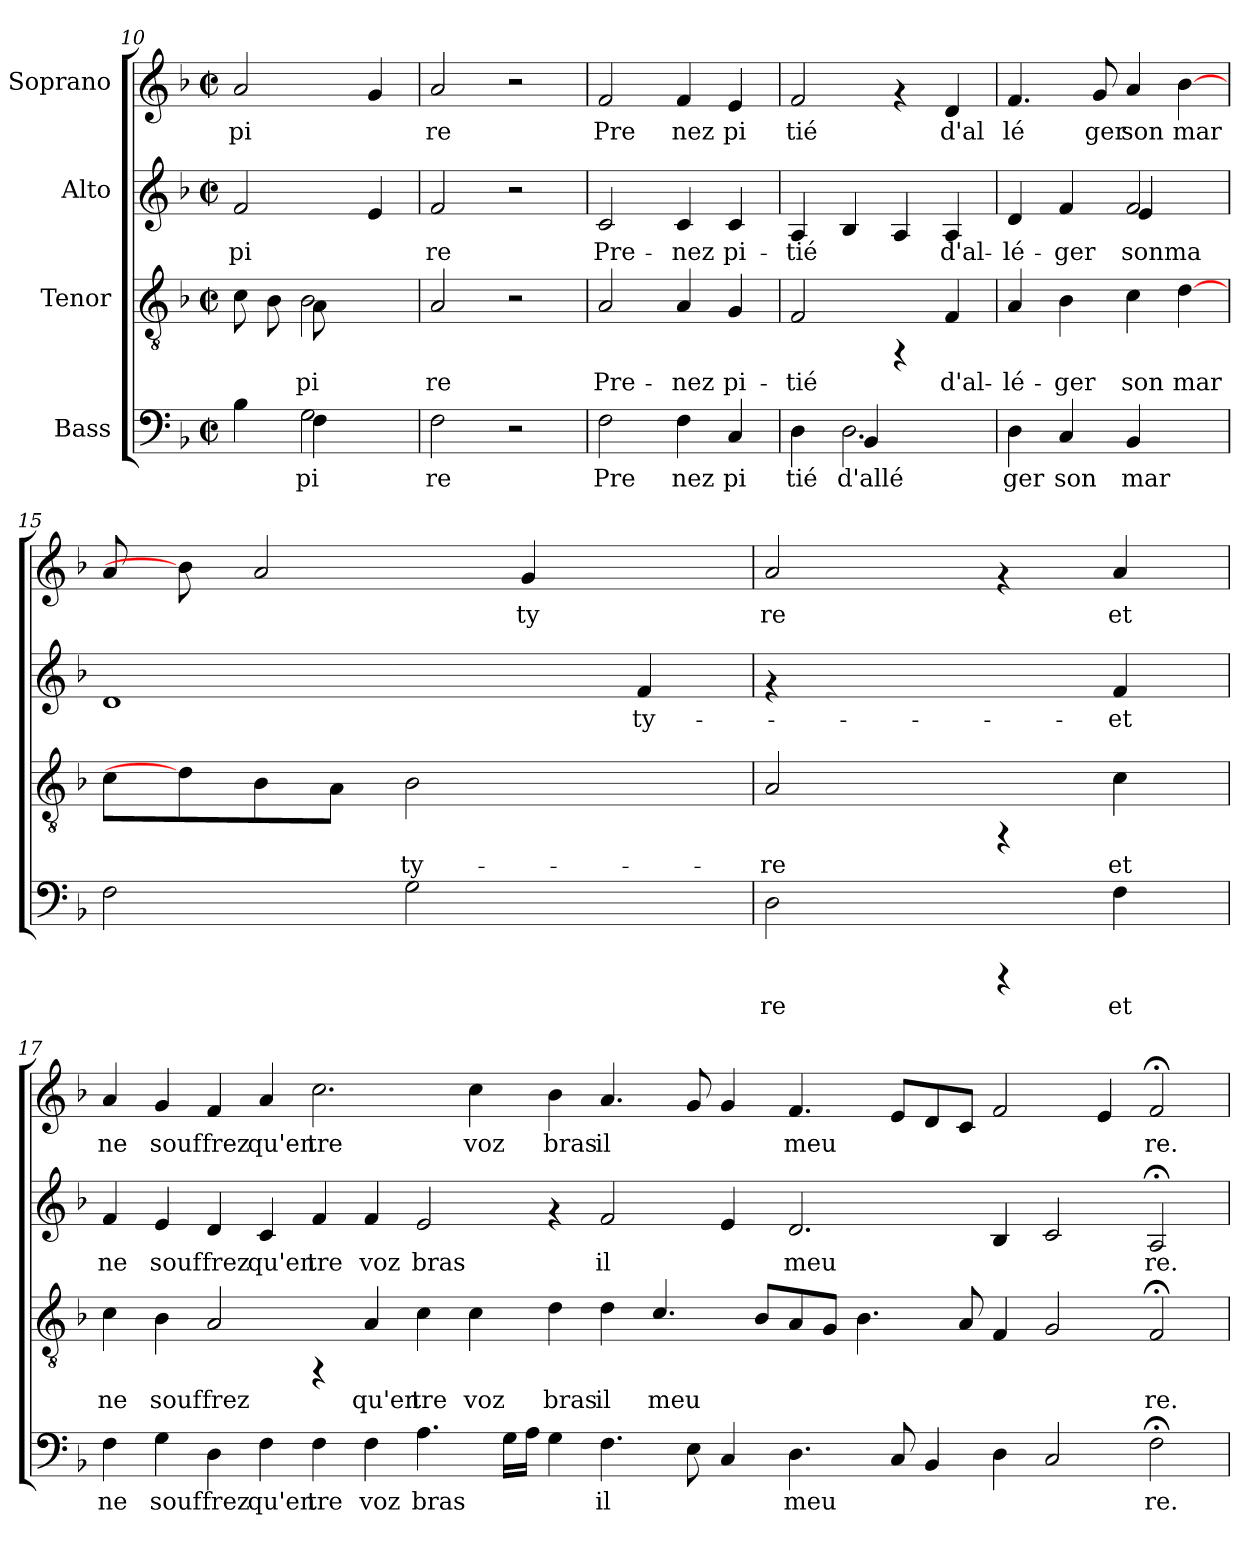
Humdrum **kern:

**kern	**text	**kern	**text	**kern	**text	**kern	**text
*part4	*part4	*part3	*part3	*part2	*part2	*part1	*part1
*staff4	*staff4	*staff3	*staff3	*staff2	*staff2	*staff1	*staff1
*I"Bass	*	*I"Tenor	*	*I"Alto	*	*I"Soprano	*
*clefF4	*	*clefGv2	*	*clefG2	*	*clefG2	*
*k[b-]	*	*k[b-]	*	*k[b-]	*	*k[b-]	*
*F:	*	*F:	*	*F:	*	*F:	*
*M2/2	*	*M2/2	*	*M2/2	*	*M2/2	*
*met(c|)	*	*met(c|)	*	*met(c|)	*	*met(c|)	*
=10	=10	=10	=10	=10	=10	=10	=10
!	!LO:LY:b:cj	!	!LO:LY:b:cj	!	!LO:LY:b:cj	!	!LO:LY:b:cj
*^	*	*^	*	*	*	*	*
4B-\	4ryy	.	8c\L	4ryy	.	2f/	-pi-	2a/	pi
!	!	!	!	!	!LO:LY:b:cj	!	!	!	!
.	.	.	8B-\	.	.	.	.	.	.
!	!	!LO:LY:b:cj	!	!	!LO:LY:b:cj	!	!	!	!
2G\	4F\	pi	2B-\	8A\	pi	.	.	.	.
.	.	.	.	4.ryy	.	.	.	.	.
!	!	!	!	!	!	!	!LO:LY:b:cj	!	!LO:LY:b:cj
.	4ryy	.	.	.	.	4e/	--	4g/	.
*	*	*	*v	*v	*	*	*	*	*
=11	=11	=11	=11	=11	=11	=11	=11	=11
!	!	!LO:LY:b:cj	!	!LO:LY:b:cj	!	!LO:LY:b:cj	!	!LO:LY:b:cj
*v	*v	*	*	*	*	*	*	*
2F\	re	2A/	re	2f/	-re	2a/	re
2r	.	2r	.	2r	.	2r	.
!!LO:PB:g=z
=12	=12	=12	=12	=12	=12	=12	=12
!	!LO:LY:b:cj	!	!LO:LY:b:cj	!	!LO:LY:b:cj	!	!LO:LY:b:cj
2F\	Pre	2A/	Pre-	2c/	Pre-	2f/	Pre
!	!LO:LY:b:cj	!	!LO:LY:b:cj	!	!LO:LY:b:cj	!	!LO:LY:b:cj
4F\	nez	4A/	-nez	4c/	-nez	4f/	nez
!	!LO:LY:b:cj	!	!LO:LY:b:cj	!	!LO:LY:b:cj	!	!LO:LY:b:cj
4C/	pi	4G/	pi-	4c/	pi-	4e/	pi
=13	=13	=13	=13	=13	=13	=13	=13
!	!LO:LY:b:cj	!	!LO:LY:b:cj	!	!LO:LY:b:cj	!	!LO:LY:b:cj
*^	*	*	*	*	*	*	*
4D\	4ryy	tié	2F/	-tié	4A/	-tié	2f/	tié
!	!	!LO:LY:b:cj	!	!	!	!LO:LY:b:cj	!	!
2.D\	4BB-/	d'allé	.	.	4B-/	.	.	.
!	!	!	!	!	!	!LO:LY:b:cj	!	!
.	2ryy	.	4rFF	.	4A/	.	4rf	.
!	!	!	!	!LO:LY:b:cj	!	!LO:LY:b:cj	!	!LO:LY:b:cj
.	.	.	4F/	d'al-	4A/	d'al-	4d/	d'al
*v	*v	*	*	*	*	*	*	*
=14	=14	=14	=14	=14	=14	=14	=14
!	!LO:LY:b:cj	!	!LO:LY:b:cj	!	!LO:LY:b:cj	!	!LO:LY:b:cj
*	*	*	*	*^	*	*	*
4D\	ger	4A/	-lé-	4d/	2ryy	-lé-	4.f/	lé
!	!LO:LY:b:cj	!	!LO:LY:b:cj	!	!	!LO:LY:b:cj	!	!
4C/	son	4B-\	-ger	4f/	.	-ger	.	.
!	!	!	!	!	!	!	!	!LO:LY:b:cj
.	.	.	.	.	.	.	8g/	ger
!	!LO:LY:b:cj	!	!LO:LY:b:cj	!	!	!LO:LY:b:cj	!	!LO:LY:b:cj
4BB-/	mar	4c\	son	2f/	4e/	sonma	4a/	son
!	!	!	!LO:LY:b:cj	!	!	!	!	!LO:LY:b:cj
4ryy	.	[4d\	mar-	.	4ryy	.	[4b-\	mar
=15	=15	=15	=15	=15	=15	=15	=15	=15
!	!	!	!LO:LY:b:cj	!	!	!	!	!LO:LY:b:cj
*	*	*	*	*v	*v	*	*	*
2F\	.	8c\L	--	1d	.	8a/	.
.	.	8d\]	.	.	.	8b-\]	.
!	!	!	!LO:LY:b:cj	!	!	!	!LO:LY:b:cj
.	.	8B-\	--	.	.	2a/	.
!	!	!	!LO:LY:b:cj	!	!	!	!
.	.	8A\J	--	.	.	.	.
!	!LO:LY:b:cj	!	!LO:LY:b:cj	!	!	!	!
2G\	.	2B-\	-ty-	.	.	.	.
!	!	!	!	!	!	!	!LO:LY:b:cj
.	.	.	.	.	.	4g/	ty
!	!	!	!	!	!LO:LY:b:cj	!	!
4ryy	.	4ryy	.	4f/	ty-	4ryy	.
=16	=16	=16	=16	=16	=16	=16	=16
!	!LO:LY:b:cj	!	!LO:LY:b:cj	!	!	!	!LO:LY:b:cj
2D\	re	2A/	-re	4rf	.	2a/	re
.	.	.	.	2ryy	.	.	.
4rCCC	.	4rFF	.	.	.	4rf	.
!	!LO:LY:b:cj	!	!LO:LY:b:cj	!	!LO:LY:b:cj	!	!LO:LY:b:cj
4F\	et	4c\	et	4f/	-et	4a/	et
!!LO:LB:g=z
=17	=17	=17	=17	=17	=17	=17	=17
!	!LO:LY:b:cj	!	!LO:LY:b:cj	!	!LO:LY:b:cj	!	!LO:LY:b:cj
4F\	ne	4c\	ne	4f/	ne	4a/	ne
!	!LO:LY:b:cj	!	!LO:LY:b:cj	!	!LO:LY:b:cj	!	!LO:LY:b:cj
4G\	souf	4B-\	souf	4e/	souf	4g/	souf
!	!LO:LY:b:cj	!	!LO:LY:b:cj	!	!LO:LY:b:cj	!	!LO:LY:b:cj
4D\	frez	2A/	frez	4d/	frez	4f/	frez
!	!LO:LY:b:cj	!	!	!	!LO:LY:b:cj	!	!LO:LY:b:cj
4F\	qu'en	.	.	4c/	qu'en	4a/	qu'en
!	!LO:LY:b:cj	!	!	!	!LO:LY:b:cj	!	!LO:LY:b:cj
4F\	tre	4rFF	.	4f/	tre	2.cc\	tre
!	!LO:LY:b:cj	!	!LO:LY:b:cj	!	!LO:LY:b:cj	!	!
4F\	voz	4A/	qu'en	4f/	voz	.	.
!	!LO:LY:b:cj	!	!LO:LY:b:cj	!	!LO:LY:b:cj	!	!
4.A\	bras	4c\	tre	2e/	bras	.	.
!	!	!	!LO:LY:b:cj	!	!	!	!LO:LY:b:cj
.	.	4c\	voz	.	.	4cc\	voz
!	!LO:LY:b:cj	!	!	!	!	!	!
16G\L	.	.	.	.	.	.	.
!	!LO:LY:b:cj	!	!	!	!	!	!
16A\J	.	.	.	.	.	.	.
!	!LO:LY:b:cj	!	!LO:LY:b:cj	!	!	!	!LO:LY:b:cj
4G\	.	4d\	bras	4rf	.	4b-\	bras
!	!LO:LY:b:cj	!	!LO:LY:b:cj	!	!LO:LY:b:cj	!	!LO:LY:b:cj
4.F\	il	4d\	il	2f/	il	4.a/	il
!	!	!	!LO:LY:b:cj	!	!	!	!
.	.	4.c/	meu	.	.	.	.
!	!LO:LY:b:cj	!	!	!	!	!	!LO:LY:b:cj
8E\	.	.	.	.	.	8g/	.
!	!LO:LY:b:cj	!	!	!	!LO:LY:b:cj	!	!LO:LY:b:cj
4C/	.	.	.	4e/	.	4g/	.
!	!	!	!LO:LY:b:cj	!	!	!	!
.	.	8B-/L	.	.	.	.	.
!	!LO:LY:b:cj	!	!LO:LY:b:cj	!	!LO:LY:b:cj	!	!LO:LY:b:cj
4.D\	meu	8A/	.	2.d/	meu	4.f/	meu
!	!	!	!LO:LY:b:cj	!	!	!	!
.	.	8G/J	.	.	.	.	.
!	!	!	!LO:LY:b:cj	!	!	!	!
.	.	4.B-\	.	.	.	.	.
!	!LO:LY:b:cj	!	!	!	!	!	!LO:LY:b:cj
8C/	.	.	.	.	.	8e/L	.
!	!LO:LY:b:cj	!	!	!	!	!	!LO:LY:b:cj
4BB-/	.	.	.	.	.	8d/	.
!	!	!	!LO:LY:b:cj	!	!	!	!LO:LY:b:cj
.	.	8A/	.	.	.	8c/J	.
!	!LO:LY:b:cj	!	!LO:LY:b:cj	!	!LO:LY:b:cj	!	!LO:LY:b:cj
4D\	.	4F/	.	4B-/	.	2f/	.
!	!LO:LY:b:cj	!	!LO:LY:b:cj	!	!LO:LY:b:cj	!	!
2C/	.	2G/	.	2c/	.	.	.
!	!	!	!	!	!	!	!LO:LY:b:cj
.	.	.	.	.	.	4e/	.
!	!LO:LY:b:cj	!	!LO:LY:b:cj	!	!LO:LY:b:cj	!	!LO:LY:b:cj
2F;<\	re.	2F;</	re.	2A;</	re.	2f;</	re.
=	=	=	=	=	=	=	=
*-	*-	*-	*-	*-	*-	*-	*-
